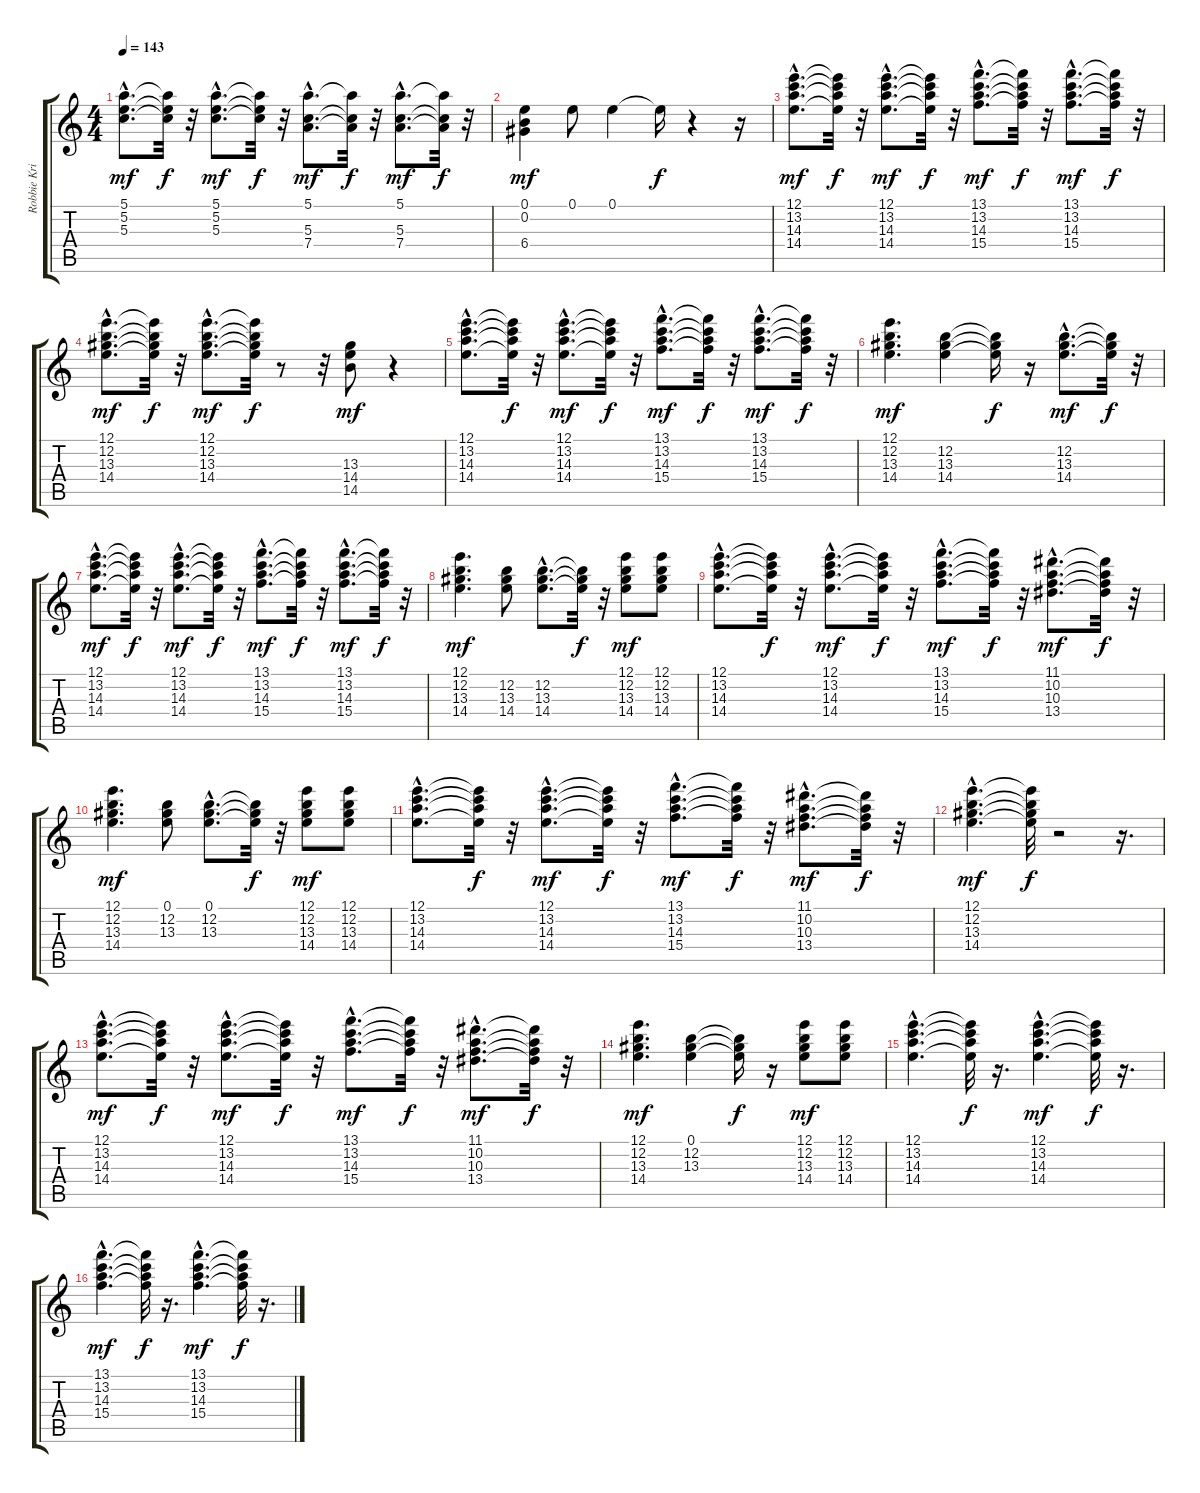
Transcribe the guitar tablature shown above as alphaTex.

\track ("Robbie Krieger" "Robbie Kri") {instrument electricguitarjazz}
\staff {score tabs}
\tuning (E4 B3 G3 D3 A2 E2) {hide}
\ts (4 4)
\tempo 143
\clef g2
\ks c
(5.1{hac} 5.2{hac} 5.3{hac}).8{d dy mf} (5.1{t} 5.2{t} 5.3{t}).32{dy f} r.32 (5.1{hac} 5.2{hac} 5.3{hac}).8{d dy mf} (5.1{t} 5.2{t} 5.3{t}).32{dy f} r.32 (5.1{hac} 5.3{hac} 7.4{hac}).8{d dy mf} (5.1{t} 5.3{t} 7.4{t}).32{dy f} r.32 (5.1{hac} 5.3{hac} 7.4{hac}).8{d dy mf} (5.1{t} 5.3{t} 7.4{t}).32{dy f} r.32 |
(0.1 0.2 6.4).4{dy mf} 0.1.8 0.1.4 0.1{t}.16{dy f} r.4 r.16 |
(12.1{hac} 13.2{hac} 14.3{hac} 14.4{hac}).8{d dy mf} (12.1{t} 13.2{t} 14.3{t} 14.4{t}).32{dy f} r.32 (12.1{hac} 13.2{hac} 14.3{hac} 14.4{hac}).8{d dy mf} (12.1{t} 13.2{t} 14.3{t} 14.4{t}).32{dy f} r.32 (13.1{hac} 13.2{hac} 14.3{hac} 15.4{hac}).8{d dy mf} (13.1{t} 13.2{t} 14.3{t} 15.4{t}).32{dy f} r.32 (13.1{hac} 13.2{hac} 14.3{hac} 15.4{hac}).8{d dy mf} (13.1{t} 13.2{t} 14.3{t} 15.4{t}).32{dy f} r.32 |
(12.1{hac} 12.2{hac} 13.3{hac} 14.4{hac}).8{d dy mf} (12.1{t} 12.2{t} 13.3{t} 14.4{t}).32{dy f} r.32 (12.1{hac} 12.2{hac} 13.3{hac} 14.4{hac}).8{d dy mf} (12.1{t} 12.2{t} 13.3{t} 14.4{t}).32{dy f} r.8 r.32 (13.3 14.4 14.5).8{dy mf} r.4 |
(12.1{hac} 13.2{hac} 14.3{hac} 14.4{hac}).8{d} (12.1{t} 13.2{t} 14.3{t} 14.4{t}).32{dy f} r.32 (12.1{hac} 13.2{hac} 14.3{hac} 14.4{hac}).8{d dy mf} (12.1{t} 13.2{t} 14.3{t} 14.4{t}).32{dy f} r.32 (13.1{hac} 13.2{hac} 14.3{hac} 15.4{hac}).8{d dy mf} (13.1{t} 13.2{t} 14.3{t} 15.4{t}).32{dy f} r.32 (13.1{hac} 13.2{hac} 14.3{hac} 15.4{hac}).8{d dy mf} (13.1{t} 13.2{t} 14.3{t} 15.4{t}).32{dy f} r.32 |
(12.1 12.2 13.3 14.4).4{d dy mf} (12.2 13.3 14.4).4 (12.2{t} 13.3{t} 14.4{t}).16{dy f} r.16 (12.2{hac} 13.3{hac} 14.4{hac}).8{d dy mf} (12.2{t} 13.3{t} 14.4{t}).32{dy f} r.32 |
(12.1{hac} 13.2{hac} 14.3{hac} 14.4{hac}).8{d dy mf} (12.1{t} 13.2{t} 14.3{t} 14.4{t}).32{dy f} r.32 (12.1{hac} 13.2{hac} 14.3{hac} 14.4{hac}).8{d dy mf} (12.1{t} 13.2{t} 14.3{t} 14.4{t}).32{dy f} r.32 (13.1{hac} 13.2{hac} 14.3{hac} 15.4{hac}).8{d dy mf} (13.1{t} 13.2{t} 14.3{t} 15.4{t}).32{dy f} r.32 (13.1{hac} 13.2{hac} 14.3{hac} 15.4{hac}).8{d dy mf} (13.1{t} 13.2{t} 14.3{t} 15.4{t}).32{dy f} r.32 |
(12.1 12.2 13.3 14.4).4{d dy mf} (12.2 13.3 14.4).8 (12.2{hac} 13.3{hac} 14.4{hac}).8{d} (12.2{t} 13.3{t} 14.4{t}).32{dy f} r.32 (12.1 12.2 13.3 14.4).8{dy mf} (12.1 12.2 13.3 14.4).8 |
(12.1{hac} 13.2{hac} 14.3{hac} 14.4{hac}).8{d} (12.1{t} 13.2{t} 14.3{t} 14.4{t}).32{dy f} r.32 (12.1{hac} 13.2{hac} 14.3{hac} 14.4{hac}).8{d dy mf} (12.1{t} 13.2{t} 14.3{t} 14.4{t}).32{dy f} r.32 (13.1{hac} 13.2{hac} 14.3{hac} 15.4{hac}).8{d dy mf} (13.1{t} 13.2{t} 14.3{t} 15.4{t}).32{dy f} r.32 (11.1{hac} 10.2{hac} 10.3{hac} 13.4{hac}).8{d dy mf} (11.1{t} 10.2{t} 10.3{t} 13.4{t}).32{dy f} r.32 |
(12.1 12.2 13.3 14.4).4{d dy mf} (0.1 12.2 13.3).8 (0.1{hac} 12.2{hac} 13.3{hac}).8{d} (0.1{t} 12.2{t} 13.3{t}).32{dy f} r.32 (12.1 12.2 13.3 14.4).8{dy mf} (12.1 12.2 13.3 14.4).8 |
(12.1{hac} 13.2{hac} 14.3{hac} 14.4{hac}).8{d} (12.1{t} 13.2{t} 14.3{t} 14.4{t}).32{dy f} r.32 (12.1{hac} 13.2{hac} 14.3{hac} 14.4{hac}).8{d dy mf} (12.1{t} 13.2{t} 14.3{t} 14.4{t}).32{dy f} r.32 (13.1{hac} 13.2{hac} 14.3{hac} 15.4{hac}).8{d dy mf} (13.1{t} 13.2{t} 14.3{t} 15.4{t}).32{dy f} r.32 (11.1{hac} 10.2{hac} 10.3{hac} 13.4{hac}).8{d dy mf} (11.1{t} 10.2{t} 10.3{t} 13.4{t}).32{dy f} r.32 |
(12.1{hac} 12.2{hac} 13.3{hac} 14.4{hac}).4{d dy mf} (12.1{t} 12.2{t} 13.3{t} 14.4{t}).32{dy f} r.2 r.16{d} |
(12.1{hac} 13.2{hac} 14.3{hac} 14.4{hac}).8{d dy mf} (12.1{t} 13.2{t} 14.3{t} 14.4{t}).32{dy f} r.32 (12.1{hac} 13.2{hac} 14.3{hac} 14.4{hac}).8{d dy mf} (12.1{t} 13.2{t} 14.3{t} 14.4{t}).32{dy f} r.32 (13.1{hac} 13.2{hac} 14.3{hac} 15.4{hac}).8{d dy mf} (13.1{t} 13.2{t} 14.3{t} 15.4{t}).32{dy f} r.32 (11.1{hac} 10.2{hac} 10.3{hac} 13.4{hac}).8{d dy mf} (11.1{t} 10.2{t} 10.3{t} 13.4{t}).32{dy f} r.32 |
(12.1 12.2 13.3 14.4).4{d dy mf} (0.1 12.2 13.3).4 (0.1{t} 12.2{t} 13.3{t}).16{dy f} r.16 (12.1 12.2 13.3 14.4).8{dy mf} (12.1 12.2 13.3 14.4).8 |
(12.1{hac} 13.2{hac} 14.3{hac} 14.4{hac}).4{d} (12.1{t} 13.2{t} 14.3{t} 14.4{t}).32{dy f} r.16{d} (12.1{hac} 13.2{hac} 14.3{hac} 14.4{hac}).4{d dy mf} (12.1{t} 13.2{t} 14.3{t} 14.4{t}).32{dy f} r.16{d} |
(13.1{hac} 13.2{hac} 14.3{hac} 15.4{hac}).4{d dy mf} (13.1{t} 13.2{t} 14.3{t} 15.4{t}).32{dy f} r.16{d} (13.1{hac} 13.2{hac} 14.3{hac} 15.4{hac}).4{d dy mf} (13.1{t} 13.2{t} 14.3{t} 15.4{t}).32{dy f} r.16{d}
